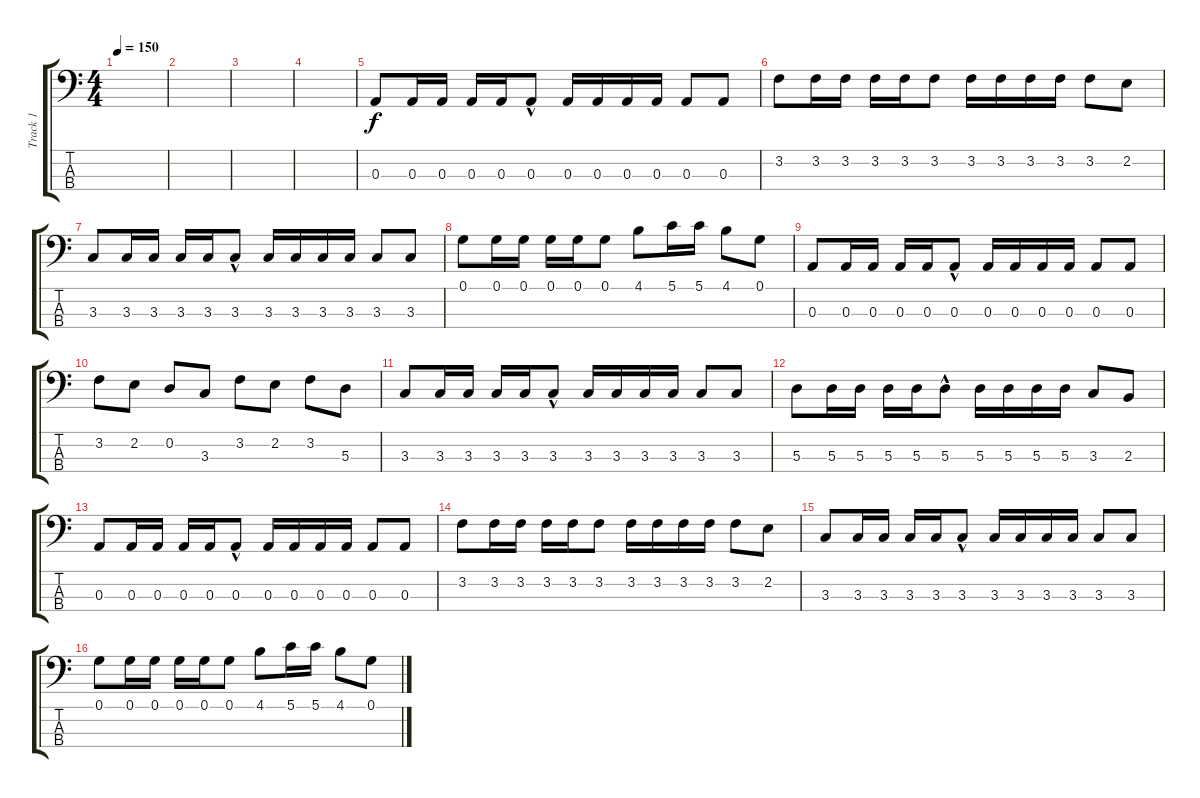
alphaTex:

\track ("Track 1" "Track 1") {instrument electricbasspick}
\staff {score tabs}
\tuning (G2 D2 A1 E1) {hide}
\ts (4 4)
\tempo 150
\clef f4
\ks c
|
|
|
|
0.3.8 0.3.16 0.3.16 0.3.16 0.3.16 0.3{hac}.8 0.3.16 0.3.16 0.3.16 0.3.16 0.3.8 0.3.8 |
3.2.8 3.2.16 3.2.16 3.2.16 3.2.16 3.2.8 3.2.16 3.2.16 3.2.16 3.2.16 3.2.8 2.2.8 |
3.3.8 3.3.16 3.3.16 3.3.16 3.3.16 3.3{hac}.8 3.3.16 3.3.16 3.3.16 3.3.16 3.3.8 3.3.8 |
0.1.8 0.1.16 0.1.16 0.1.16 0.1.16 0.1.8 4.1.8 5.1.16 5.1.16 4.1.8 0.1.8 |
0.3.8 0.3.16 0.3.16 0.3.16 0.3.16 0.3{hac}.8 0.3.16 0.3.16 0.3.16 0.3.16 0.3.8 0.3.8 |
3.2.8 2.2.8 0.2.8 3.3.8 3.2.8 2.2.8 3.2.8 5.3.8 |
3.3.8 3.3.16 3.3.16 3.3.16 3.3.16 3.3{hac}.8 3.3.16 3.3.16 3.3.16 3.3.16 3.3.8 3.3.8 |
5.3.8 5.3.16 5.3.16 5.3.16 5.3.16 5.3{hac}.8 5.3.16 5.3.16 5.3.16 5.3.16 3.3.8 2.3.8 |
0.3.8 0.3.16 0.3.16 0.3.16 0.3.16 0.3{hac}.8 0.3.16 0.3.16 0.3.16 0.3.16 0.3.8 0.3.8 |
3.2.8 3.2.16 3.2.16 3.2.16 3.2.16 3.2.8 3.2.16 3.2.16 3.2.16 3.2.16 3.2.8 2.2.8 |
3.3.8 3.3.16 3.3.16 3.3.16 3.3.16 3.3{hac}.8 3.3.16 3.3.16 3.3.16 3.3.16 3.3.8 3.3.8 |
0.1.8 0.1.16 0.1.16 0.1.16 0.1.16 0.1.8 4.1.8 5.1.16 5.1.16 4.1.8 0.1.8
